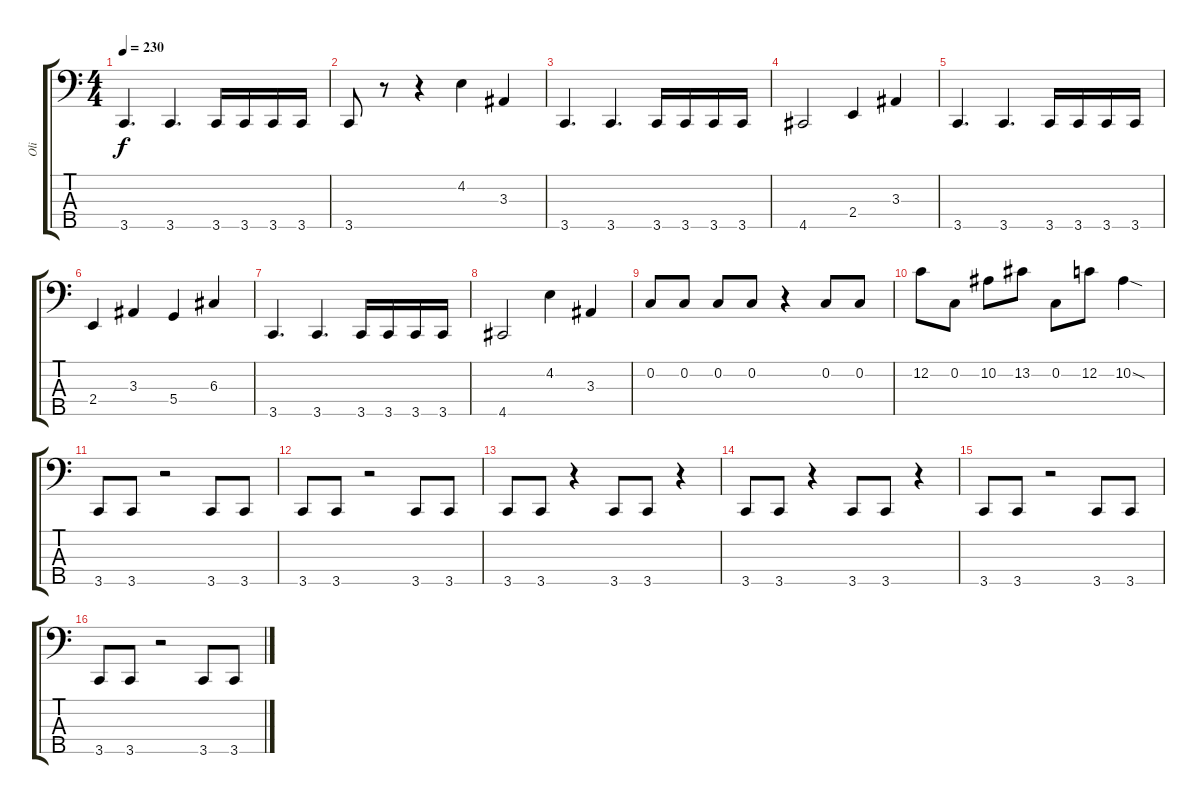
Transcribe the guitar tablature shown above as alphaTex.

\track ("Oli" "Oli") {solo instrument electricbasspick}
\staff {score tabs}
\tuning (F2 C2 G1 D1 A0) {hide}
\ts (4 4)
\tempo 230
\clef f4
\ks c
3.5.4{d dy f} 3.5.4{d} 3.5.16 3.5.16 3.5.16 3.5.16 |
3.5.8 r.8 r.4 4.2.4 3.3.4 |
3.5.4{d} 3.5.4{d} 3.5.16 3.5.16 3.5.16 3.5.16 |
4.5.2 2.4.4 3.3.4 |
3.5.4{d} 3.5.4{d} 3.5.16 3.5.16 3.5.16 3.5.16 |
2.4.4 3.3.4 5.4.4 6.3.4 |
3.5.4{d} 3.5.4{d} 3.5.16 3.5.16 3.5.16 3.5.16 |
4.5.2 4.2.4 3.3.4 |
0.2.8 0.2.8 0.2.8 0.2.8 r.4 0.2.8 0.2.8 |
12.2.8 0.2.8 10.2.8 13.2.8 0.2.8 12.2.8 10.2{sod}.4 |
3.5.8 3.5.8 r.2 3.5.8 3.5.8 |
3.5.8 3.5.8 r.2 3.5.8 3.5.8 |
3.5.8 3.5.8 r.4 3.5.8 3.5.8 r.4 |
3.5.8 3.5.8 r.4 3.5.8 3.5.8 r.4 |
3.5.8 3.5.8 r.2 3.5.8 3.5.8 |
3.5.8 3.5.8 r.2 3.5.8 3.5.8
